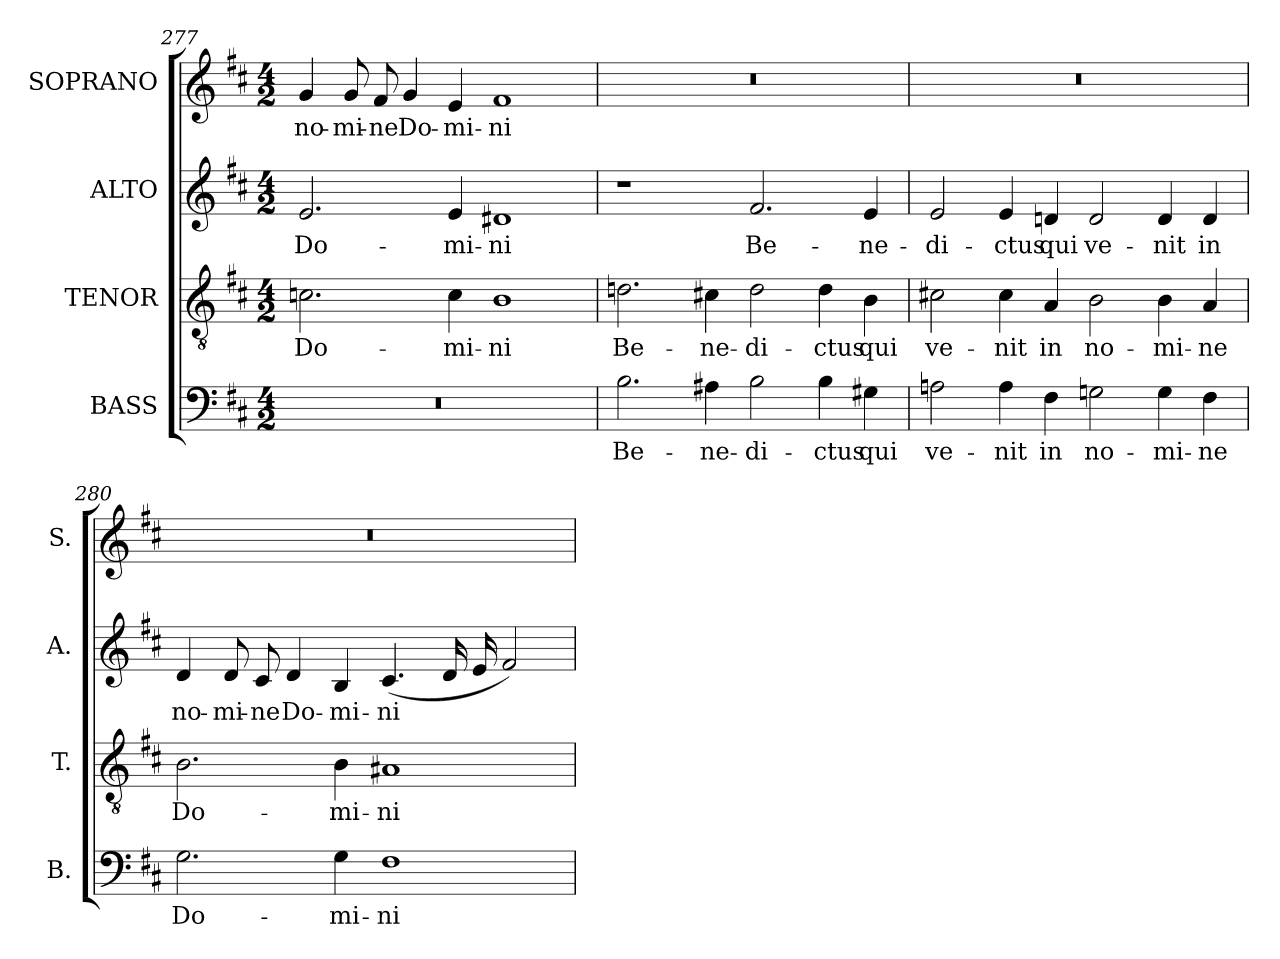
**kern	**text	**kern	**text	**kern	**text	**kern	**text
*part4	*part4	*part3	*part3	*part2	*part2	*part1	*part1
*staff4	*staff4	*staff3	*staff3	*staff2	*staff2	*staff1	*staff1
*I"BASS	*	*I"TENOR	*	*I"ALTO	*	*I"SOPRANO	*
*I'B.	*	*I'T.	*	*I'A.	*	*I'S.	*
*clefF4	*	*clefGv2	*	*clefG2	*	*clefG2	*
*	*	*ITrd7c12	*	*	*	*	*
*k[f#c#]	*	*k[f#c#]	*	*k[f#c#]	*	*k[f#c#]	*
*D:	*	*D:	*	*D:	*	*D:	*
*M4/2	*	*M4/2	*	*M4/2	*	*M4/2	*
=277	=277	=277	=277	=277	=277	=277	=277
!LO:N:vis=1	!	!	!	!	!	!	!
!	!	!	!LO:LY:b:color=#000000	!	!	!	!
!	!	!	!	!	!LO:LY:b:color=#000000	!	!
!	!	!	!	!	!	!	!LO:LY:b:color=#000000
0r	.	2.Cni\	Do-	2.ei/	Do-	4gi/	no-
!	!	!	!	!	!	!	!LO:LY:b:color=#000000
.	.	.	.	.	.	8gi/	-mi-
!	!	!	!	!	!	!	!LO:LY:b:color=#000000
.	.	.	.	.	.	8f#i/	-ne
!	!	!	!	!	!	!	!LO:LY:b:color=#000000
.	.	.	.	.	.	4gi/	Do-
!	!	!	!LO:LY:b:color=#000000	!	!	!	!
!	!	!	!	!	!LO:LY:b:color=#000000	!	!
!	!	!	!	!	!	!	!LO:LY:b:color=#000000
.	.	4Ci\	-mi-	4ei/	-mi-	4ei/	-mi-
!	!	!	!LO:LY:b:color=#000000	!	!	!	!
!	!	!	!	!	!LO:LY:b:color=#000000	!	!
!	!	!	!	!	!	!	!LO:LY:b:color=#000000
.	.	1BBi	-ni	1d#Xi	-ni	1f#i	-ni
=278	=278	=278	=278	=278	=278	=278	=278
!	!LO:LY:b:color=#000000	!	!	!	!	!	!
!	!	!	!LO:LY:b:color=#000000	!	!	!LO:N:vis=1	!
2.Bi\	Be-	2.Dni\	Be-	1r	.	0r	.
!	!LO:LY:b:color=#000000	!	!	!	!	!	!
!	!	!	!LO:LY:b:color=#000000	!	!	!	!
4A#Xi\	-ne-	4C#Xi\	-ne-	.	.	.	.
!	!LO:LY:b:color=#000000	!	!	!	!	!	!
!	!	!	!LO:LY:b:color=#000000	!	!	!	!
!	!	!	!	!	!LO:LY:b:color=#000000	!	!
2Bi\	-di-	2Di\	-di-	2.f#i/	Be-	.	.
!	!LO:LY:b:color=#000000	!	!	!	!	!	!
!	!	!	!LO:LY:b:color=#000000	!	!	!	!
4Bi\	-ctus	4Di\	-ctus	.	.	.	.
!	!LO:LY:b:color=#000000	!	!	!	!	!	!
!	!	!	!LO:LY:b:color=#000000	!	!	!	!
!	!	!	!	!	!LO:LY:b:color=#000000	!	!
4G#Xi\	qui	4BBi\	qui	4ei/	-ne-	.	.
=279	=279	=279	=279	=279	=279	=279	=279
!	!LO:LY:b:color=#000000	!	!	!	!	!	!
!	!	!	!LO:LY:b:color=#000000	!	!	!	!
!	!	!	!	!	!LO:LY:b:color=#000000	!LO:N:vis=1	!
2Ani\	ve-	2C#Xi\	ve-	2ei/	-di-	0r	.
!	!LO:LY:b:color=#000000	!	!	!	!	!	!
!	!	!	!LO:LY:b:color=#000000	!	!	!	!
!	!	!	!	!	!LO:LY:b:color=#000000	!	!
4Ai\	-nit	4C#i\	-nit	4ei/	-ctus	.	.
!	!LO:LY:b:color=#000000	!	!	!	!	!	!
!	!	!	!LO:LY:b:color=#000000	!	!	!	!
!	!	!	!	!	!LO:LY:b:color=#000000	!	!
4F#i\	in	4AAi/	in	4dni/	qui	.	.
!	!LO:LY:b:color=#000000	!	!	!	!	!	!
!	!	!	!LO:LY:b:color=#000000	!	!	!	!
!	!	!	!	!	!LO:LY:b:color=#000000	!	!
2Gni\	no-	2BBi\	no-	2di/	ve-	.	.
!	!LO:LY:b:color=#000000	!	!	!	!	!	!
!	!	!	!LO:LY:b:color=#000000	!	!	!	!
!	!	!	!	!	!LO:LY:b:color=#000000	!	!
4Gi\	-mi-	4BBi\	-mi-	4di/	-nit	.	.
!	!LO:LY:b:color=#000000	!	!	!	!	!	!
!	!	!	!LO:LY:b:color=#000000	!	!	!	!
!	!	!	!	!	!LO:LY:b:color=#000000	!	!
4F#i\	-ne	4AAi/	-ne	4di/	in	.	.
!!LO:PB:g=z
=280	=280	=280	=280	=280	=280	=280	=280
!	!LO:LY:b:color=#000000	!	!	!	!	!	!
!	!	!	!LO:LY:b:color=#000000	!	!	!	!
!	!	!	!	!	!LO:LY:b:color=#000000	!LO:N:vis=1	!
2.Gi\	Do-	2.BBi\	Do-	4di/	no-	0r	.
!	!	!	!	!	!LO:LY:b:color=#000000	!	!
.	.	.	.	8di/	-mi-	.	.
!	!	!	!	!	!LO:LY:b:color=#000000	!	!
.	.	.	.	8c#i/	-ne	.	.
!	!	!	!	!	!LO:LY:b:color=#000000	!	!
.	.	.	.	4di/	Do-	.	.
!	!LO:LY:b:color=#000000	!	!	!	!	!	!
!	!	!	!LO:LY:b:color=#000000	!	!	!	!
!	!	!	!	!	!LO:LY:b:color=#000000	!	!
4Gi\	-mi-	4BBi\	-mi-	4Bi/	-mi-	.	.
!	!LO:LY:b:color=#000000	!	!	!	!	!	!
!	!	!	!LO:LY:b:color=#000000	!	!	!	!
!	!	!	!	!	!LO:LY:b:color=#000000	!	!
1F#i	-ni	1AA#Xi	-ni	(4.c#i/	-ni	.	.
.	.	.	.	16di/	.	.	.
.	.	.	.	16ei/	.	.	.
.	.	.	.	2f#i/)	.	.	.
=	=	=	=	=	=	=	=
*-	*-	*-	*-	*-	*-	*-	*-
